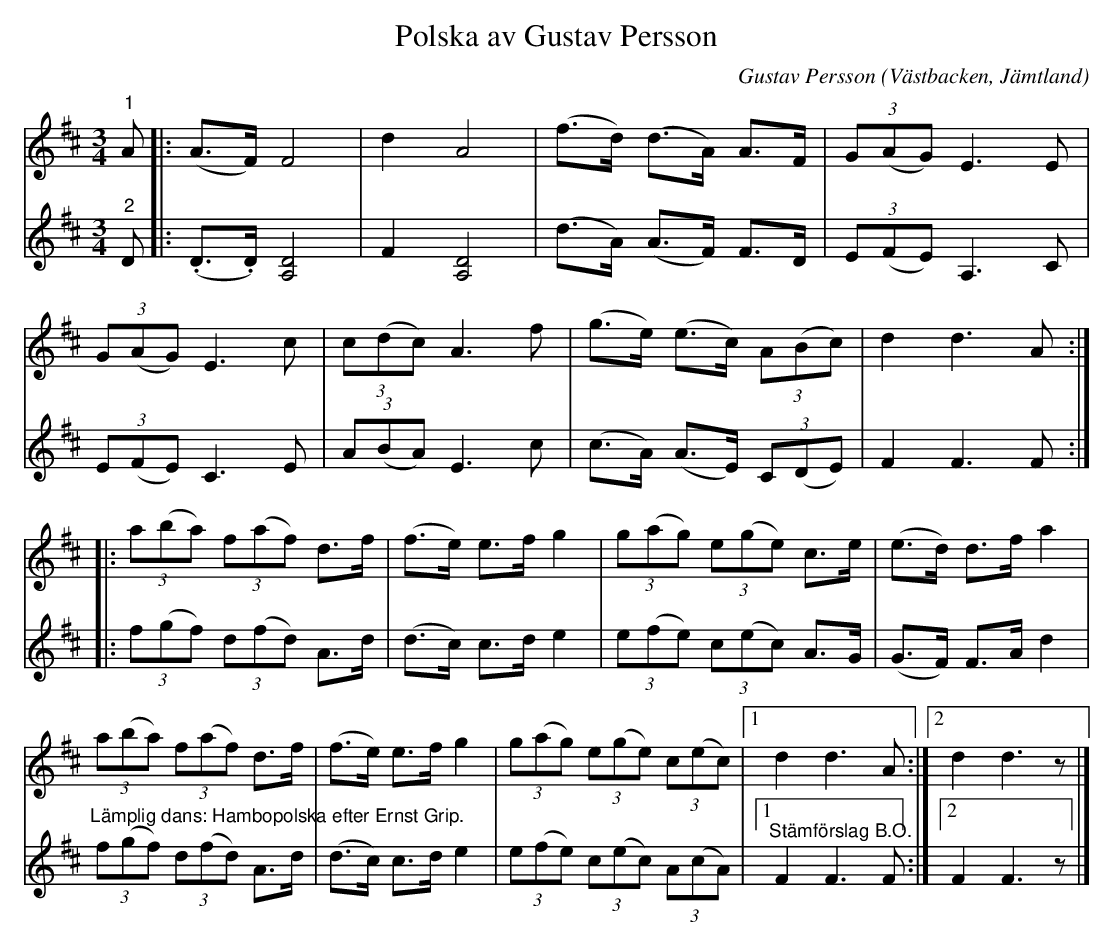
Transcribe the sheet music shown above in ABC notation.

X:1
T:Polska av Gustav Persson
C:Gustav Persson
O:Västbacken, Jämtland
L:1/8
M:3/4
K:D
V:1
"^1" A |: (A>F) F4 | d2 A4 | (f>d) (d>A) A>F | (3G(AG) E3 E |
(3G(AG) E3 c | (3c(dc) A3 f | (g>e) (e>c) (3A(Bc) | d2 d3 A ::
(3a(ba) (3f(af) d>f | (f>e) e>f g2 | (3g(ag) (3e(ge) c>e | (e>d) d>f a2 |
(3a(ba) (3f(af) d>f | (f>e) e>f g2 | (3g(ag) (3e(ge) (3c(ec) |1 d2 d3 A :|2 d2 d3 z |]
V:2
"^2" D |: (.D>.D) [A,D]4 | F2 [A,D]4 | (d>A) (A>F) F>D | (3E(FE) A,3 C |
(3E(FE) C3 E | (3A(BA) E3 c | (c>A) (A>E) (3C(DE) | F2 F3 F ::
(3f(gf) (3d(fd) A>d | (d>c) c>d e2 | (3e(fe) (3c(ec) A>G | (G>F) F>A d2 | "^Lämplig dans: Hambopolska efter Ernst Grip." (3f(gf) (3d(fd) A>d |
(d>c) c>d e2 | (3e(fe) (3c(ec) (3A(cA) |1 "^Stämförslag B.O."F2 F3 F :|2 F2 F3 z |]
